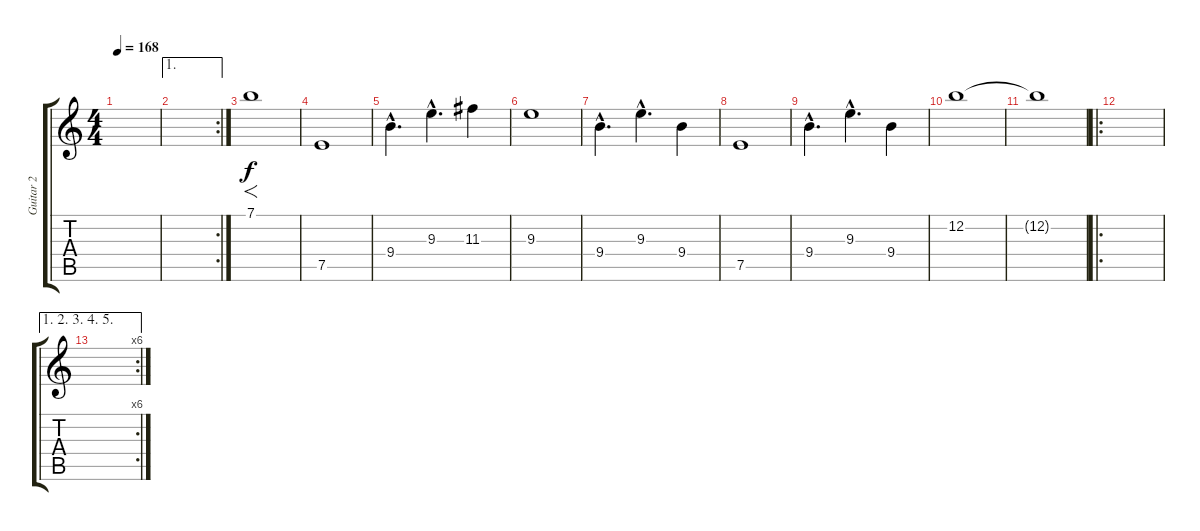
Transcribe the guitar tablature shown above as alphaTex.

\track ("Guitar 2" "Guitar 2") {instrument distortionguitar}
\staff {score tabs}
\tuning (E4 B3 G3 D3 A2 D2) {hide}
\ts (4 4)
\tempo 168
\clef g2
\ks c
|
\ae 1
\rc 2
|
7.1.1{f} |
7.5.1 |
9.4{hac}.4{d} 9.3{hac}.4{d} 11.3.4 |
9.3.1 |
9.4{hac}.4{d} 9.3{hac}.4{d} 9.4.4 |
7.5.1 |
9.4{hac}.4{d} 9.3{hac}.4{d} 9.4.4 |
12.2.1 |
12.2{t}.1 |
\ro
|
\ae (1 2 3 4 5)
\rc 6
